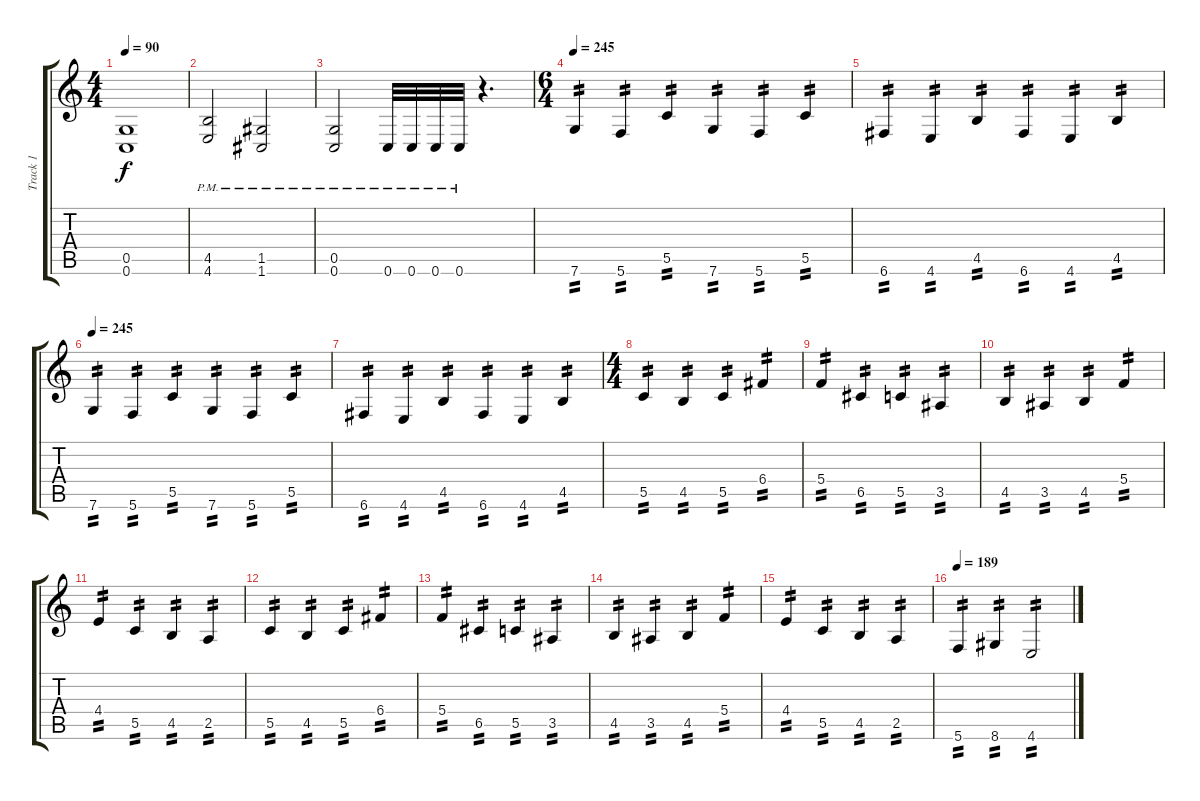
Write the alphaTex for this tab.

\track ("Track 1" "Track 1") {instrument distortionguitar}
\staff {score tabs}
\tuning (D4 A3 F3 C3 G2 C2) {hide}
\ts (4 4)
\tempo 90
\clef g2
\ks c
(0.5 0.6).1{dy f} |
(4.5{pm} 4.6{pm}).2 (1.5{pm} 1.6{pm}).2 |
(0.5{pm} 0.6{pm}).2 0.6{pm}.32 0.6{pm}.32 0.6{pm}.32 0.6{pm}.32 r.4{d} |
\ts (6 4)
\tempo 245
7.6.4{tp 2} 5.6.4{tp 2} 5.5.4{tp 2} 7.6.4{tp 2} 5.6.4{tp 2} 5.5.4{tp 2} |
6.6.4{tp 2} 4.6.4{tp 2} 4.5.4{tp 2} 6.6.4{tp 2} 4.6.4{tp 2} 4.5.4{tp 2} |
\tempo 245
7.6.4{tp 2} 5.6.4{tp 2} 5.5.4{tp 2} 7.6.4{tp 2} 5.6.4{tp 2} 5.5.4{tp 2} |
6.6.4{tp 2} 4.6.4{tp 2} 4.5.4{tp 2} 6.6.4{tp 2} 4.6.4{tp 2} 4.5.4{tp 2} |
\ts (4 4)
5.5.4{tp 2} 4.5.4{tp 2} 5.5.4{tp 2} 6.4.4{tp 2} |
5.4.4{tp 2} 6.5.4{tp 2} 5.5.4{tp 2} 3.5.4{tp 2} |
4.5.4{tp 2} 3.5.4{tp 2} 4.5.4{tp 2} 5.4.4{tp 2} |
4.4.4{tp 2} 5.5.4{tp 2} 4.5.4{tp 2} 2.5.4{tp 2} |
5.5.4{tp 2} 4.5.4{tp 2} 5.5.4{tp 2} 6.4.4{tp 2} |
5.4.4{tp 2} 6.5.4{tp 2} 5.5.4{tp 2} 3.5.4{tp 2} |
4.5.4{tp 2} 3.5.4{tp 2} 4.5.4{tp 2} 5.4.4{tp 2} |
4.4.4{tp 2} 5.5.4{tp 2} 4.5.4{tp 2} 2.5.4{tp 2} |
\tempo 189
5.6.4{tp 2} 8.6.4{tp 2} 4.6.2{tp 2}
